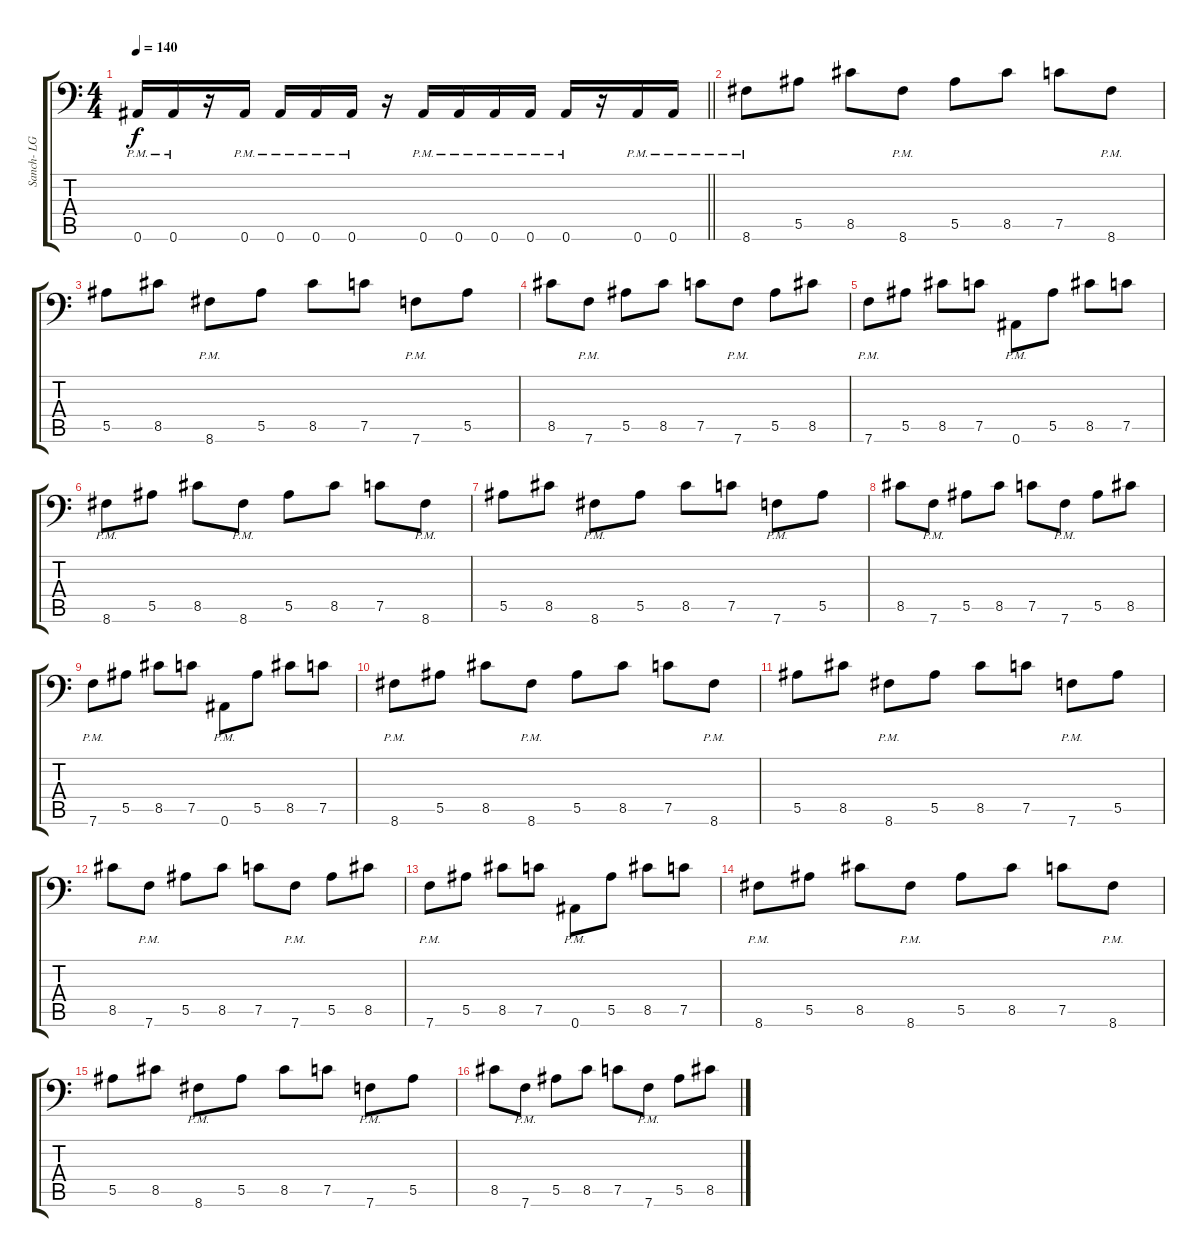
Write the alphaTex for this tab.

\track ("Sanch- LG" "Sanch- LG") {instrument distortionguitar}
\staff {score tabs}
\tuning (C4 G3 Eb3 Bb2 F2 Bb1) {hide}
\ts (4 4)
\tempo 140
\clef f4
\barLineRight lightlight
\ks c
0.6{pm}.16{dy f} 0.6{pm}.16 r.16 0.6{pm}.16 0.6{pm}.16 0.6{pm}.16 0.6{pm}.16 r.16 0.6{pm}.16 0.6{pm}.16 0.6{pm}.16 0.6{pm}.16 0.6{pm}.16 r.16 0.6{pm}.16 0.6{pm}.16 |
\section ("" "")
8.6{pm}.8 5.5.8 8.5.8 8.6{pm}.8 5.5.8 8.5.8 7.5.8 8.6{pm}.8 |
5.5.8 8.5.8 8.6{pm}.8 5.5.8 8.5.8 7.5.8 7.6{pm}.8 5.5.8 |
8.5.8 7.6{pm}.8 5.5.8 8.5.8 7.5.8 7.6{pm}.8 5.5.8 8.5.8 |
7.6{pm}.8 5.5.8 8.5.8 7.5.8 0.6{pm}.8 5.5.8 8.5.8 7.5.8 |
8.6{pm}.8 5.5.8 8.5.8 8.6{pm}.8 5.5.8 8.5.8 7.5.8 8.6{pm}.8 |
5.5.8 8.5.8 8.6{pm}.8 5.5.8 8.5.8 7.5.8 7.6{pm}.8 5.5.8 |
8.5.8 7.6{pm}.8 5.5.8 8.5.8 7.5.8 7.6{pm}.8 5.5.8 8.5.8 |
7.6{pm}.8 5.5.8 8.5.8 7.5.8 0.6{pm}.8 5.5.8 8.5.8 7.5.8 |
8.6{pm}.8 5.5.8 8.5.8 8.6{pm}.8 5.5.8 8.5.8 7.5.8 8.6{pm}.8 |
5.5.8 8.5.8 8.6{pm}.8 5.5.8 8.5.8 7.5.8 7.6{pm}.8 5.5.8 |
8.5.8 7.6{pm}.8 5.5.8 8.5.8 7.5.8 7.6{pm}.8 5.5.8 8.5.8 |
7.6{pm}.8 5.5.8 8.5.8 7.5.8 0.6{pm}.8 5.5.8 8.5.8 7.5.8 |
8.6{pm}.8 5.5.8 8.5.8 8.6{pm}.8 5.5.8 8.5.8 7.5.8 8.6{pm}.8 |
5.5.8 8.5.8 8.6{pm}.8 5.5.8 8.5.8 7.5.8 7.6{pm}.8 5.5.8 |
8.5.8 7.6{pm}.8 5.5.8 8.5.8 7.5.8 7.6{pm}.8 5.5.8 8.5.8
